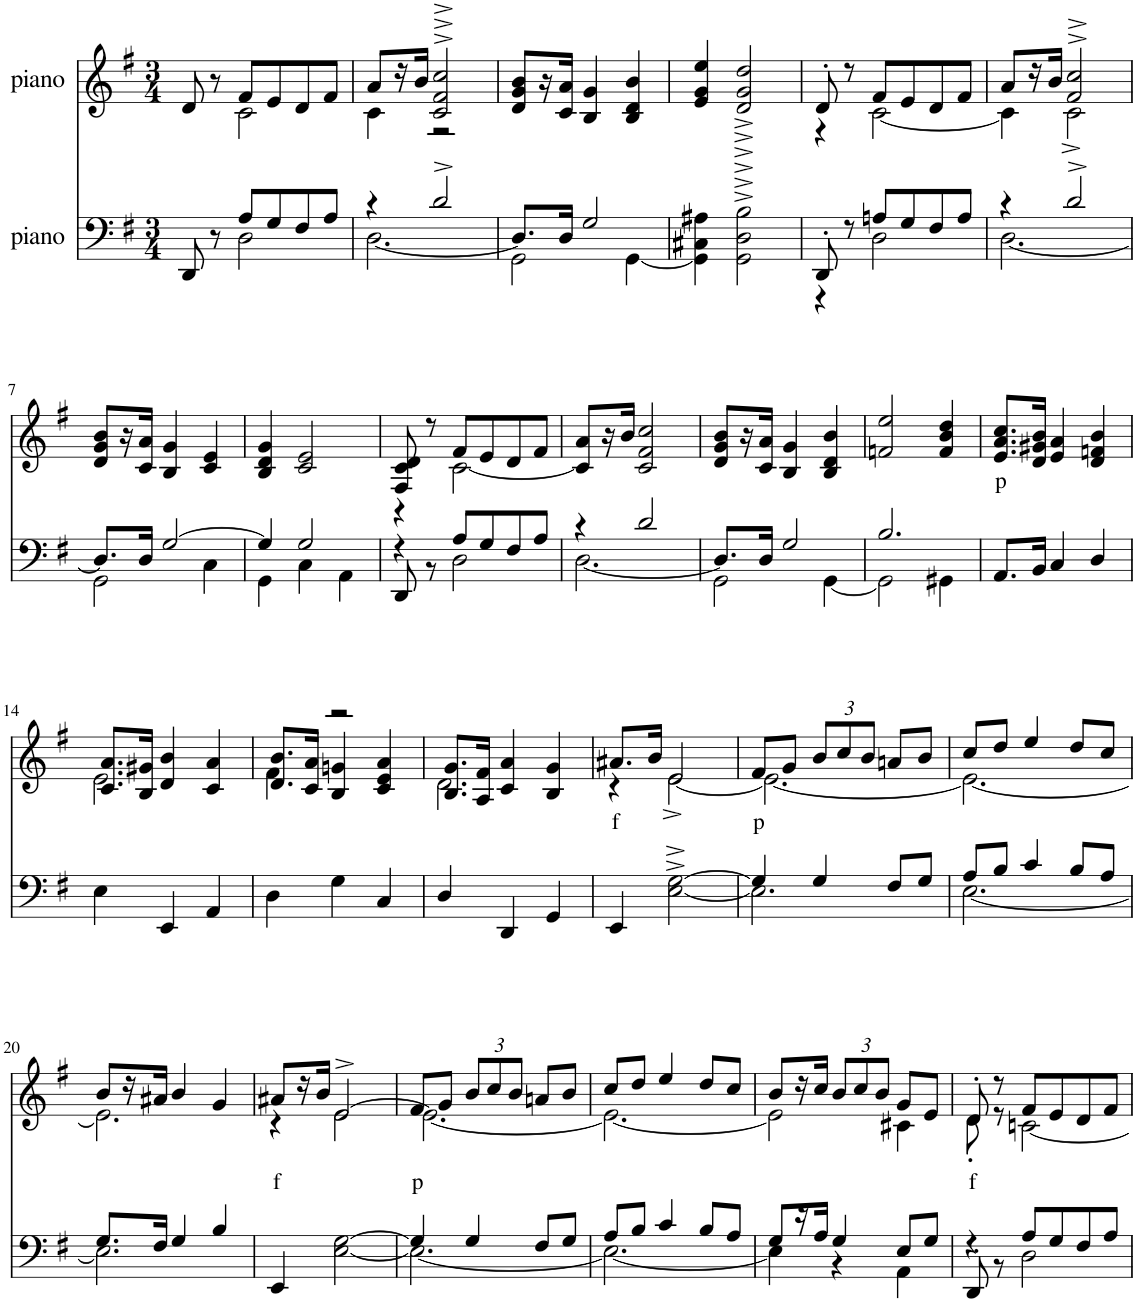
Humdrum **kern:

**kern	**kern	**text
*part2	*part1	*part1
*staff2	*staff1	*staff1
*I"piano	*I"piano	*
*I'Pno	*I'Pno	*
*clefF4	*clefG2	*
*k[f#]	*k[f#]	*
*G:	*G:	*
*M3/4	*M3/4	*
=1	=1	=1
*^	*^	*
8DD/	4ryy	8d/	4ryy	.
8r	.	8r	.	.
8A/L	2D\	8f#/L	2c\	.
8G/	.	8e/	.	.
8F#/	.	8d/	.	.
8A/J	.	8f#/J	.	.
=2	=2	=2	=2	=2
4r	[2.D\	8a/L	4c\	.
.	.	16r	.	.
.	.	16b/JJ	.	.
2d^/	.	2c/^ 2f#/^ 2cc/^	2r	.
*	*	*v	*v	*
=3	=3	=3	=3
8.D/L]	2GG\	8d/ 8g/ 8b/L	.
.	.	16r	.
16D/Jk	.	16c/ 16a/JJ	.
2G/	.	4B/ 4g/	.
.	[4GG\	4B/ 4d/ 4b/	.
*v	*v	*	*
=4	=4	=4
4GG\] 4C#X\ 4A#X\	4e/ 4g/ 4ee/	.
2GG\^ 2D\^ 2B\^	2d/^ 2g/^ 2dd/^	.
=5	=5	=5
*^	*^	*
8DD'/	4r	8d'/	4r	.
8r	.	8r	.	.
8An/L	2D\	8f#/L	[2c\	.
8G/	.	8e/	.	.
8F#/	.	8d/	.	.
8A/J	.	8f#/J	.	.
=6	=6	=6	=6	=6
4r	[2.D\	8a/L	4c\]	.
.	.	16r	.	.
.	.	16b/JJ	.	.
2d^/	.	2f#/^ 2cc/^	2c^\	.
*	*	*v	*v	*
!!LO:LB:g=z
=7	=7	=7	=7
8.D/L]	2GG\	8d/ 8g/ 8b/L	.
.	.	16r	.
16D/Jk	.	16c/ 16a/JJ	.
[2G/	.	4B/ 4g/	.
.	4C\	4c/ 4e/	.
=8	=8	=8	=8
4G/]	4GG\	4B/ 4d/ 4g/	.
2G/	4C\	2c/ 2e/	.
.	4AA\	.	.
=9	=9	=9	=9
*	*	*^	*
4r	8DD/	8F#/ 8c/ 8d/	4r	.
.	8r	8r	.	.
2D\	8A/L	8f#/L	[2c\	.
.	8G/	8e/	.	.
.	8F#/	8d/	.	.
.	8A/J	8f#/J	.	.
*	*	*v	*v	*
=10	=10	=10	=10
4r	[2.D\	8c/] 8a/L	.
.	.	16r	.
.	.	16b/JJ	.
2d/	.	2c/ 2f#/ 2cc/	.
=11	=11	=11	=11
8.D/L]	2GG\	8d/ 8g/ 8b/L	.
.	.	16r	.
16D/Jk	.	16c/ 16a/JJ	.
2G/	.	4B/ 4g/	.
.	[4GG\	4B/ 4d/ 4b/	.
=12	=12	=12	=12
2.B/	2GG\]	2fn/ 2ee/	.
.	4GG#X\	4f/ 4b/ 4dd/	.
=13	=13	=13	=13
!	!	!	!LO:LY:b
*v	*v	*	*
8.AA/L	8.e/ 8.a/ 8.cc/L	p
16BB/Jk	16d/ 16g#X/ 16b/Jk	.
4C/	4e/ 4a/	.
4D/	4d/ 4fn/ 4b/	.
!!LO:LB:g=z
=14	=14	=14
*	*^	*
4E\	8.c/ 8.a/L	2.e\	.
.	16B/ 16g#X/Jk	.	.
4EE/	4d/ 4b/	.	.
4AA/	4c/ 4a/	.	.
=15	=15	=15	=15
4D\	8.d/ 8.b/L	4f#\	.
.	16c/ 16a/Jk	.	.
4G\	2r	4B/ 4gn/	.
4C/	.	4c/ 4e/ 4a/	.
=16	=16	=16	=16
4D/	8.B/ 8.g/L	2.d\	.
.	16A/ 16f#/Jk	.	.
4DD/	4c/ 4a/	.	.
4GG/	4B/ 4g/	.	.
=17	=17	=17	=17
!	!	!	!LO:LY:b
4EE/	8.a#X/L	4r	f
.	16b/Jk	.	.
[2E\^ [2G\^	2e/	[2e^\	.
=18	=18	=18	=18
*^	*	*	*
!	!	!	!	!LO:LY:b
4G/]	2.E\]	8f#/L	2.e\_	p
.	.	8g/J	.	.
*	*	*Xbrackettup	*	*
4G/	.	12b/L	.	.
.	.	12cc/	.	.
.	.	12b/J	.	.
8F#/L	.	8an/L	.	.
8G/J	.	8b/J	.	.
=19	=19	=19	=19	=19
8A/L	[2.E\	8cc/L	2.e\_	.
8B/J	.	8dd/J	.	.
4c/	.	4ee/	.	.
8B/L	.	8dd/L	.	.
8A/J	.	8cc/J	.	.
!!LO:LB:g=z	!!
=20	=20	=20	=20	=20
8.G/L	2.E\]	8b/L	2.e\]	.
.	.	16r	.	.
16F#/Jk	.	16a#X/JJ	.	.
4G/	.	4b/	.	.
4B/	.	4g/	.	.
*v	*v	*	*	*
=21	=21	=21	=21
!	!	!	!LO:LY:b
4EE/	8a#X/L	4r	f
.	16r	.	.
.	16b/JJ	.	.
[2E\ [2G\	[2e^/	2e\	.
=22	=22	=22	=22
*^	*	*	*
!	!	!	!	!LO:LY:b
4G/]	2.E\_	8f#/L	2.e\_	p
.	.	8g/J	.	.
4G/	.	12b/L	.	.
.	.	12cc/	.	.
.	.	12b/J	.	.
8F#/L	.	8an/L	.	.
8G/J	.	8b/J	.	.
=23	=23	=23	=23	=23
8A/L	2.E\_	8cc/L	2.e\_	.
8B/J	.	8dd/J	.	.
4c/	.	4ee/	.	.
8B/L	.	8dd/L	.	.
8A/J	.	8cc/J	.	.
=24	=24	=24	=24	=24
8G/L	4E\]	8b/L	2e\]	.
16r	.	16r	.	.
16A/JJ	.	16cc/JJ	.	.
4G/	4r	12b/L	.	.
.	.	12cc/	.	.
.	.	12b/J	.	.
8E/L	4AA\	8g/L	4c#X\	.
8G/J	.	8e/J	.	.
=25	=25	=25	=25	=25
!	!	!	!	!LO:LY:b
4r	8DD'/	8d'/	8d'\	f
.	8r	8r	8r	.
2D\	8A/L	8f#/L	[2cn\	.
.	8G/	8e/	.	.
.	8F#/	8d/	.	.
.	8A/J	8f#/J	.	.
*v	*v	*	*	*
*	*v	*v	*
=	=	=
*-	*-	*-
